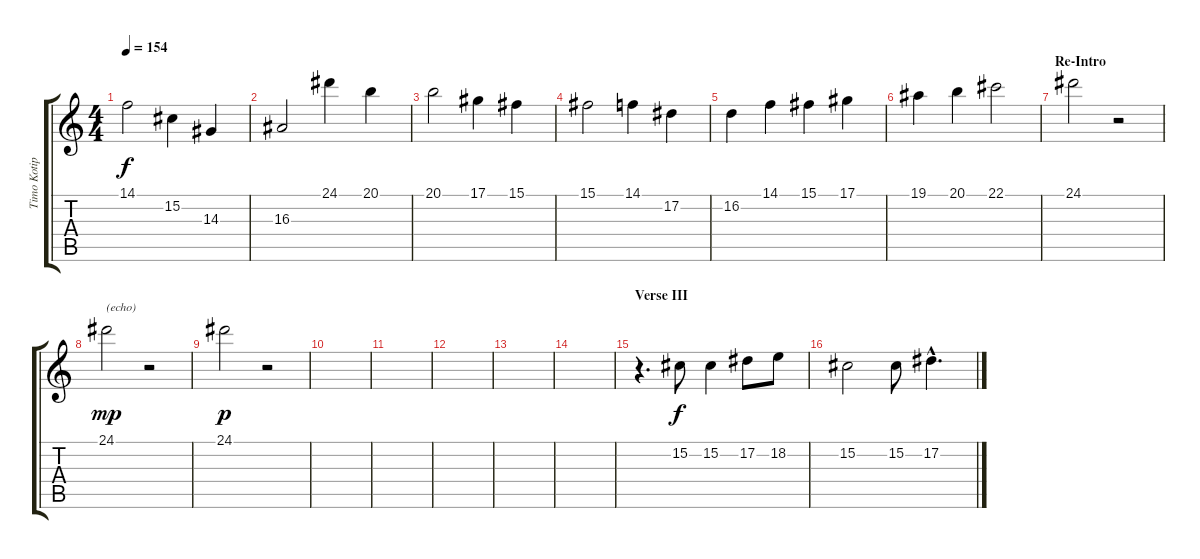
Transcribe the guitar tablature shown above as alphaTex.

\track ("Timo Kotipelto - Vocals" "Timo Kotip") {instrument lead1square}
\staff {score tabs}
\tuning (Eb4 Bb3 Gb3 Db3 Ab2 Eb2) {hide}
\ts (4 4)
\tempo 154
\clef g2
\ks c
14.1.2{dy f} 15.2.4 14.3.4 |
16.3.2 24.1.4 20.1.4 |
20.1.2 17.1.4 15.1.4 |
15.1.2 14.1.4 17.2.4 |
16.2.4 14.1.4 15.1.4 17.1.4 |
19.1.4 20.1.4 22.1.2 |
\section ("" "Re-Intro")
24.1.2 r.2 |
24.1.2{txt "(echo)" dy mp} r.2 |
24.1.2{dy p} r.2 |
|
|
|
|
|
\section ("" "Verse III")
r.4{d} 15.2.8{dy f} 15.2.4 17.2.8 18.2.8 |
15.2.2 15.2.8 17.2{hac}.4{d}
